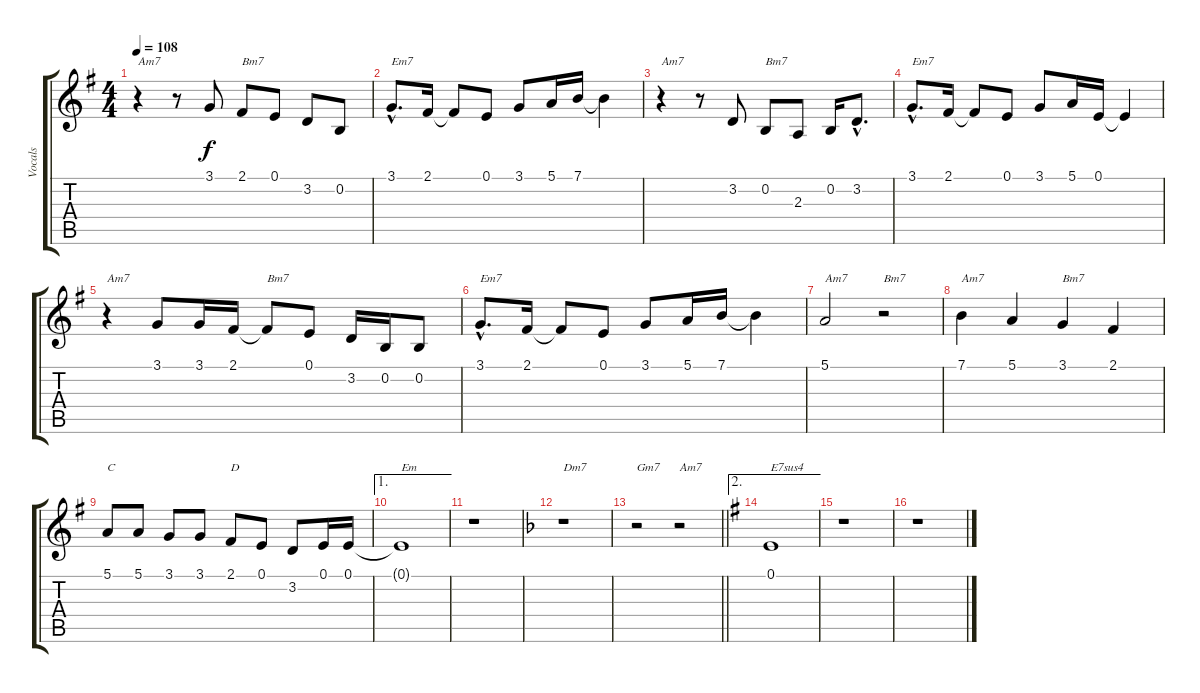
\track ("Vocals" "Vocals") {instrument sopranosax}
\staff {score tabs}
\tuning (E4 B3 G3 D3 A2 E2) {hide}
\ts (4 4)
\tempo 108
\clef g2
\ks eminor
r.4{txt "Am7" dy f} r.8 3.1.8 2.1.8{txt "Bm7"} 0.1.8 3.2.8 0.2.8 |
3.1{hac}.8{d txt "Em7"} 2.1.16 2.1{t}.8 0.1.8 3.1.8 5.1.16 7.1.16 7.1{t}.4 |
r.4{txt "Am7"} r.8 3.2.8 0.2.8{txt "Bm7"} 2.3.8 0.2.16 3.2{hac}.8{d} |
3.1{hac}.8{d txt "Em7"} 2.1.16 2.1{t}.8 0.1.8 3.1.8 5.1.16 0.1.16 0.1{t}.4 |
r.4{txt "Am7"} 3.1.8 3.1.16 2.1.16 2.1{t}.8{txt "Bm7"} 0.1.8 3.2.16 0.2.16 0.2.8 |
3.1{hac}.8{d txt "Em7"} 2.1.16 2.1{t}.8 0.1.8 3.1.8 5.1.16 7.1.16 7.1{t}.4 |
5.1.2{txt "Am7"} r.2{txt "Bm7"} |
7.1.4{txt "Am7"} 5.1.4 3.1.4{txt "Bm7"} 2.1.4 |
5.1.8{txt "C"} 5.1.8 3.1.8 3.1.8 2.1.8{txt "D"} 0.1.8 3.2.8 0.1.16 0.1.16 |
\ae 1
0.1{t}.1{txt "Em"} |
r.1 |
\ks dminor
r.1{txt "Dm7"} |
\barLineRight lightlight
r.2{txt "Gm7"} r.2{txt "Am7"} |
\ae 2
\ks eminor
0.1.1{txt "E7sus4"} |
r.1 |
r.1
